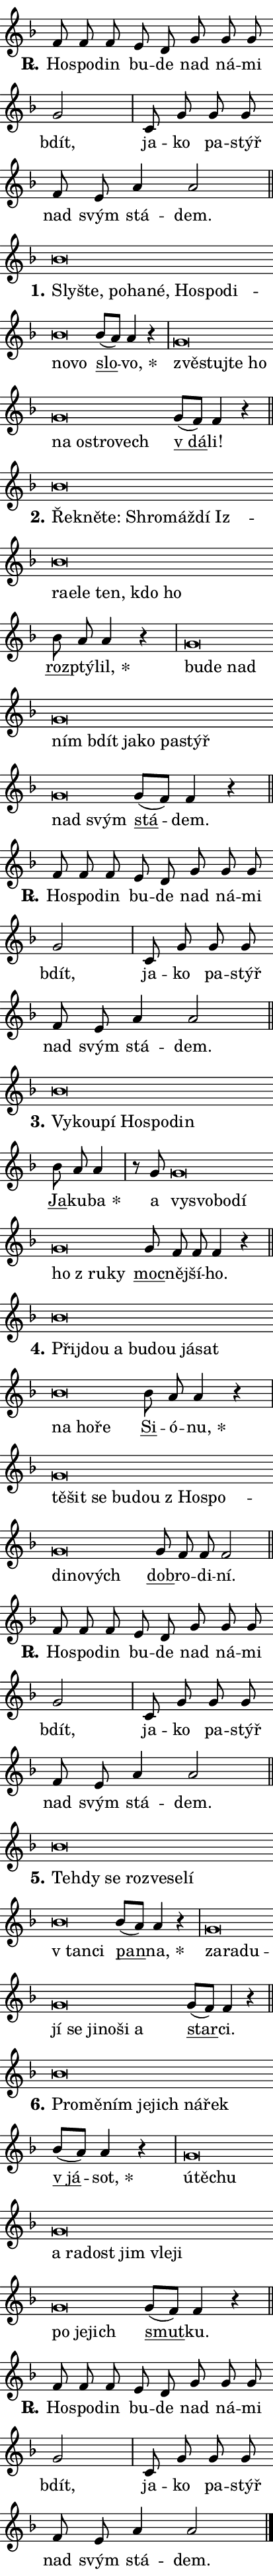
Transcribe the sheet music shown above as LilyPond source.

\version "2.24.0"
\header { tagline = "" }
\paper {
  indent = 0\cm
  top-margin = 0\cm
  right-margin = 0\cm
  bottom-margin = 0\cm
  left-margin = 0\cm
  paper-width = 7\cm
  page-breaking = #ly:one-page-breaking
  system-system-spacing.basic-distance = #11
  score-system-spacing.basic-distance = #11
  ragged-last = ##f
}


%% Author: Thomas Morley
%% https://lists.gnu.org/archive/html/lilypond-user/2020-05/msg00002.html
#(define (line-position grob)
"Returns position of @var[grob} in current system:
   @code{'start}, if at first time-step
   @code{'end}, if at last time-step
   @code{'middle} otherwise
"
  (let* ((col (ly:item-get-column grob))
         (ln (ly:grob-object col 'left-neighbor))
         (rn (ly:grob-object col 'right-neighbor))
         (col-to-check-left (if (ly:grob? ln) ln col))
         (col-to-check-right (if (ly:grob? rn) rn col))
         (break-dir-left
           (and
             (ly:grob-property col-to-check-left 'non-musical #f)
             (ly:item-break-dir col-to-check-left)))
         (break-dir-right
           (and
             (ly:grob-property col-to-check-right 'non-musical #f)
             (ly:item-break-dir col-to-check-right))))
        (cond ((eqv? 1 break-dir-left) 'start)
              ((eqv? -1 break-dir-right) 'end)
              (else 'middle))))

#(define (tranparent-at-line-position vctor)
  (lambda (grob)
  "Relying on @code{line-position} select the relevant enry from @var{vctor}.
Used to determine transparency,"
    (case (line-position grob)
      ((end) (not (vector-ref vctor 0)))
      ((middle) (not (vector-ref vctor 1)))
      ((start) (not (vector-ref vctor 2))))))

noteHeadBreakVisibility =
#(define-music-function (break-visibility)(vector?)
"Makes @code{NoteHead}s transparent relying on @var{break-visibility}"
#{
  \override NoteHead.transparent =
    #(tranparent-at-line-position break-visibility)
#})

#(define delete-ledgers-for-transparent-note-heads
  (lambda (grob)
    "Reads whether a @code{NoteHead} is transparent.
If so this @code{NoteHead} is removed from @code{'note-heads} from
@var{grob}, which is supposed to be @code{LedgerLineSpanner}.
As a result ledgers are not printed for this @code{NoteHead}"
    (let* ((nhds-array (ly:grob-object grob 'note-heads))
           (nhds-list
             (if (ly:grob-array? nhds-array)
                 (ly:grob-array->list nhds-array)
                 '()))
           ;; Relies on the transparent-property being done before
           ;; Staff.LedgerLineSpanner.after-line-breaking is executed.
           ;; This is fragile ...
           (to-keep
             (remove
               (lambda (nhd)
                 (ly:grob-property nhd 'transparent #f))
               nhds-list)))
      ;; TODO find a better method to iterate over grob-arrays, similiar
      ;; to filter/remove etc for lists
      ;; For now rebuilt from scratch
      (set! (ly:grob-object grob 'note-heads)  '())
      (for-each
        (lambda (nhd)
          (ly:pointer-group-interface::add-grob grob 'note-heads nhd))
        to-keep))))

hideNotes = {
  \noteHeadBreakVisibility #begin-of-line-visible
}
unHideNotes = {
  \noteHeadBreakVisibility #all-visible
}

% work-around for resetting accidentals
% https://lilypond.org/doc/v2.23/Documentation/notation/displaying-rhythms#unmetered-music
cadenzaMeasure = {
  \cadenzaOff
  \partial 1024 s1024
  \cadenzaOn
}

#(define-markup-command (accent layout props text) (markup?)
  "Underline accented syllable"
  (interpret-markup layout props
    #{\markup \override #'(offset . 4.3) \underline { #text }#}))

responsum = \markup \concat {
  "R" \hspace #-1.05 \path #0.1 #'((moveto 0 0.07) (lineto 0.9 0.8)) \hspace #0.05 "."
}

\layout {
    \context {
        \Staff
        \remove "Time_signature_engraver"
        \override LedgerLineSpanner.after-line-breaking = #delete-ledgers-for-transparent-note-heads
    }
    \context {
        \Voice {
            \override NoteHead.output-attributes = #'((class . "notehead"))
            \override Hairpin.height = #0.55
        }
    }
    \context {
        \Lyrics {
            \override StanzaNumber.output-attributes = #'((class . "stanzanumber"))
            \override LyricSpace.minimum-distance = #0.9
            \override LyricText.font-name = #"TeX Gyre Schola"
            \override LyricText.font-size = 1
            \override StanzaNumber.font-name = #"TeX Gyre Schola Bold"
            \override StanzaNumber.font-size = 1
        }
    }
}

% magnetic-lyrics.ily
%
%   written by
%     Jean Abou Samra <jean@abou-samra.fr>
%     Werner Lemberg <wl@gnu.org>
%
%   adapted by
%     Jiri Hon <jiri.hon@gmail.com>
%
% Version 2022-Apr-15

% https://www.mail-archive.com/lilypond-user@gnu.org/msg149350.html

#(define (Left_hyphen_pointer_engraver context)
   "Collect syllable-hyphen-syllable occurrences in lyrics and store
them in properties.  This engraver only looks to the left.  For
example, if the lyrics input is @code{foo -- bar}, it does the
following.

@itemize @bullet
@item
Set the @code{text} property of the @code{LyricHyphen} grob between
@q{foo} and @q{bar} to @code{foo}.

@item
Set the @code{left-hyphen} property of the @code{LyricText} grob with
text @q{foo} to the @code{LyricHyphen} grob between @q{foo} and
@q{bar}.
@end itemize

Use this auxiliary engraver in combination with the
@code{lyric-@/text::@/apply-@/magnetic-@/offset!} hook."
   (let ((hyphen #f)
         (text #f))
     (make-engraver
      (acknowledgers
       ((lyric-syllable-interface engraver grob source-engraver)
        (set! text grob)))
      (end-acknowledgers
       ((lyric-hyphen-interface engraver grob source-engraver)
        ;(when (not (grob::has-interface grob 'lyric-space-interface))
          (set! hyphen grob)));)
      ((stop-translation-timestep engraver)
       (when (and text hyphen)
         (ly:grob-set-object! text 'left-hyphen hyphen))
       (set! text #f)
       (set! hyphen #f)))))

#(define (lyric-text::apply-magnetic-offset! grob)
   "If the space between two syllables is less than the value in
property @code{LyricText@/.details@/.squash-threshold}, move the right
syllable to the left so that it gets concatenated with the left
syllable.

Use this function as a hook for
@code{LyricText@/.after-@/line-@/breaking} if the
@code{Left_@/hyphen_@/pointer_@/engraver} is active."
   (let ((hyphen (ly:grob-object grob 'left-hyphen #f)))
     (when hyphen
       (let ((left-text (ly:spanner-bound hyphen LEFT)))
         (when (grob::has-interface left-text 'lyric-syllable-interface)
           (let* ((common (ly:grob-common-refpoint grob left-text X))
                  (this-x-ext (ly:grob-extent grob common X))
                  (left-x-ext
                   (begin
                     ;; Trigger magnetism for left-text.
                     (ly:grob-property left-text 'after-line-breaking)
                     (ly:grob-extent left-text common X)))
                  ;; `delta` is the gap width between two syllables.
                  (delta (- (interval-start this-x-ext)
                            (interval-end left-x-ext)))
                  (details (ly:grob-property grob 'details))
                  (threshold (assoc-get 'squash-threshold details 0.2)))
             (when (< delta threshold)
               (let* (;; We have to manipulate the input text so that
                      ;; ligatures crossing syllable boundaries are not
                      ;; disabled.  For languages based on the Latin
                      ;; script this is essentially a beautification.
                      ;; However, for non-Western scripts it can be a
                      ;; necessity.
                      (lt (ly:grob-property left-text 'text))
                      (rt (ly:grob-property grob 'text))
                      (is-space (grob::has-interface hyphen 'lyric-space-interface))
                      (space (if is-space " " ""))
                      (space-markup (grob-interpret-markup grob " "))
                      (space-size (interval-length (ly:stencil-extent space-markup X)))
                      (extra-delta (if is-space space-size 0))
                      ;; Append new syllable.
                      (ltrt-space (if (and (string? lt) (string? rt))
                                (string-append lt space rt)
                                (make-concat-markup (list lt space rt))))
                      ;; Right-align `ltrt` to the right side.
                      (ltrt-space-markup (grob-interpret-markup
                               grob
                               (make-translate-markup
                                (cons (interval-length this-x-ext) 0)
                                (make-right-align-markup ltrt-space)))))
                 (begin
                   ;; Don't print `left-text`.
                   (ly:grob-set-property! left-text 'stencil #f)
                   ;; Set text and stencil (which holds all collected
                   ;; syllables so far) and shift it to the left.
                   (ly:grob-set-property! grob 'text ltrt-space)
                   (ly:grob-set-property! grob 'stencil ltrt-space-markup)
                   (ly:grob-translate-axis! grob (- (- delta extra-delta)) X))))))))))


#(define (lyric-hyphen::displace-bounds-first grob)
   ;; Make very sure this callback isn't triggered too early.
   (let ((left (ly:spanner-bound grob LEFT))
         (right (ly:spanner-bound grob RIGHT)))
     (ly:grob-property left 'after-line-breaking)
     (ly:grob-property right 'after-line-breaking)
     (ly:lyric-hyphen::print grob)))

squashThreshold = #0.4

\layout {
  \context {
    \Lyrics
    \consists #Left_hyphen_pointer_engraver
    \override LyricText.after-line-breaking =
      #lyric-text::apply-magnetic-offset!
    \override LyricHyphen.stencil = #lyric-hyphen::displace-bounds-first
    \override LyricText.details.squash-threshold = \squashThreshold
    \override LyricHyphen.minimum-distance = 0
    \override LyricHyphen.minimum-length = \squashThreshold
  }
}

squash = \override LyricText.details.squash-threshold = 9999
unSquash = \override LyricText.details.squash-threshold = \squashThreshold

left = \override LyricText.self-alignment-X = #LEFT
unLeft = \revert LyricText.self-alignment-X

starOffset = #(lambda (grob) 
                (let ((x_offset (ly:self-alignment-interface::aligned-on-x-parent grob)))
                  (if (= x_offset 0) 0 (+ x_offset 1.2))))

star = #(define-music-function (syllable)(string?)
"Append star separator at the end of a syllable"
#{
  \once \override LyricText.X-offset = #starOffset
  \lyricmode { \markup {
    #syllable
    \override #'((font-name . "TeX Gyre Schola Bold")) \hspace #0.2 \lower #0.65 \larger "*"
  } }
#})

starAccent = #(define-music-function (syllable)(string?)
"Append star separator at the end of a syllable and make accent"
#{
  \once \override LyricText.X-offset = #starOffset
  \lyricmode { \markup {
    \accent #syllable
    \override #'((font-name . "TeX Gyre Schola Bold")) \hspace #0.2 \lower #0.65 \larger "*"
  } }
#})

breath = #(define-music-function (syllable)(string?)
"Append breathing indicator at the end of a syllable"
#{
  \lyricmode { \markup { #syllable "+" } }
#})

optionalBreath = #(define-music-function (syllable)(string?)
"Append optional breathing indicator at the end of a syllable"
#{
  \lyricmode { \markup { #syllable "(+)" } }
#})


\score {
    <<
        \new Voice = "melody" { \cadenzaOn \key f \major \relative { f'8 f f e d \bar "" g g g \bar "" g2 \cadenzaMeasure \bar "|" c,8 g' \bar "" g g \bar "" f e \bar "" a4 a2 \cadenzaMeasure \bar "||" \break } }
        \new Lyrics \lyricsto "melody" { \lyricmode { \set stanza = \responsum
Ho -- spo -- din bu -- de nad ná -- mi bdít, ja -- ko pa -- stýř nad svým stá -- dem. } }
    >>
    \layout {}
}

\score {
    <<
        \new Voice = "melody" { \cadenzaOn \key f \major \relative { bes'\breve*1/16 \hideNotes \breve*1/16 \bar "" \breve*1/16 \bar "" \breve*1/16 \bar "" \breve*1/16 \bar "" \breve*1/16 \bar "" \breve*1/16 \bar "" \breve*1/16 \bar "" \breve*1/16 \breve*1/16 \bar "" \unHideNotes \bar "" bes8[( a)] a4 r \cadenzaMeasure \bar "|" g\breve*1/16 \hideNotes \breve*1/16 \bar "" \breve*1/16 \bar "" \breve*1/16 \bar "" \breve*1/16 \bar "" \breve*1/16 \bar "" \breve*1/16 \breve*1/16 \bar "" \unHideNotes \bar "" g8[( f)] f4 r \cadenzaMeasure \bar "||" \break } }
        \new Lyrics \lyricsto "melody" { \lyricmode { \set stanza = "1."
\left Sly -- \squash šte, po -- ha -- né, Ho -- spo -- di -- no -- vo \unLeft \unSquash \markup \accent slo -- \star vo, \left zvě -- \squash stuj -- te ho na o -- stro -- vech \unLeft \unSquash \markup \accent "v dá" -- li! } }
    >>
    \layout {}
}

\score {
    <<
        \new Voice = "melody" { \cadenzaOn \key f \major \relative { bes'\breve*1/16 \hideNotes \breve*1/16 \bar "" \breve*1/16 \bar "" \breve*1/16 \bar "" \breve*1/16 \bar "" \breve*1/16 \bar "" \breve*1/16 \bar "" \breve*1/16 \bar "" \breve*1/16 \bar "" \breve*1/16 \bar "" \breve*1/16 \bar "" \breve*1/16 \breve*1/16 \bar "" \unHideNotes \bar "" bes8 a a4 r \cadenzaMeasure \bar "|" g\breve*1/16 \hideNotes \breve*1/16 \bar "" \breve*1/16 \bar "" \breve*1/16 \bar "" \breve*1/16 \bar "" \breve*1/16 \bar "" \breve*1/16 \bar "" \breve*1/16 \bar "" \breve*1/16 \bar "" \breve*1/16 \breve*1/16 \bar "" \unHideNotes \bar "" g8[( f)] f4 r \cadenzaMeasure \bar "||" \break } }
        \new Lyrics \lyricsto "melody" { \lyricmode { \set stanza = "2."
\left Ře -- \squash kně -- te: Shro -- máž -- dí Iz -- ra -- e -- le ten, kdo ho \unLeft \unSquash \markup \accent roz -- ptý -- \star lil, \left bu -- \squash de nad ním bdít ja -- ko pa -- stýř nad svým \unLeft \unSquash \markup \accent stá -- dem. } }
    >>
    \layout {}
}

\score {
    <<
        \new Voice = "melody" { \cadenzaOn \key f \major \relative { f'8 f f e d \bar "" g g g \bar "" g2 \cadenzaMeasure \bar "|" c,8 g' \bar "" g g \bar "" f e \bar "" a4 a2 \cadenzaMeasure \bar "||" \break } }
        \new Lyrics \lyricsto "melody" { \lyricmode { \set stanza = \responsum
Ho -- spo -- din bu -- de nad ná -- mi bdít, ja -- ko pa -- stýř nad svým stá -- dem. } }
    >>
    \layout {}
}

\score {
    <<
        \new Voice = "melody" { \cadenzaOn \key f \major \relative { bes'\breve*1/16 \hideNotes \breve*1/16 \bar "" \breve*1/16 \bar "" \breve*1/16 \bar "" \breve*1/16 \breve*1/16 \bar "" \unHideNotes \bar "" bes8 a a4 \cadenzaMeasure \bar "|" r8 g g\breve*1/16 \hideNotes \breve*1/16 \bar "" \breve*1/16 \bar "" \breve*1/16 \bar "" \breve*1/16 \bar "" \breve*1/16 \breve*1/16 \bar "" \unHideNotes \bar "" g8 f f f4 r \cadenzaMeasure \bar "||" \break } }
        \new Lyrics \lyricsto "melody" { \lyricmode { \set stanza = "3."
\left Vy -- \squash kou -- pí Ho -- spo -- din \unLeft \unSquash \markup \accent Ja -- ku -- \star ba a \left vy -- \squash svo -- bo -- dí ho "z ru" -- ky \unLeft \unSquash \markup \accent moc -- něj -- ší -- ho. } }
    >>
    \layout {}
}

\score {
    <<
        \new Voice = "melody" { \cadenzaOn \key f \major \relative { bes'\breve*1/16 \hideNotes \breve*1/16 \bar "" \breve*1/16 \bar "" \breve*1/16 \bar "" \breve*1/16 \bar "" \breve*1/16 \bar "" \breve*1/16 \bar "" \breve*1/16 \bar "" \breve*1/16 \breve*1/16 \bar "" \unHideNotes \bar "" bes8 a a4 r \cadenzaMeasure \bar "|" g\breve*1/16 \hideNotes \breve*1/16 \bar "" \breve*1/16 \bar "" \breve*1/16 \bar "" \breve*1/16 \bar "" \breve*1/16 \bar "" \breve*1/16 \bar "" \breve*1/16 \bar "" \breve*1/16 \breve*1/16 \bar "" \unHideNotes \bar "" g8 f f f2 \cadenzaMeasure \bar "||" \break } }
        \new Lyrics \lyricsto "melody" { \lyricmode { \set stanza = "4."
\left Při -- \squash jdou a bu -- dou já -- sat na ho -- ře \unLeft \unSquash \markup \accent Si -- ó -- \star nu, \left tě -- \squash šit se bu -- dou "z Ho" -- spo -- di -- no -- vých \unLeft \unSquash \markup \accent dob -- ro -- di -- ní. } }
    >>
    \layout {}
}

\score {
    <<
        \new Voice = "melody" { \cadenzaOn \key f \major \relative { f'8 f f e d \bar "" g g g \bar "" g2 \cadenzaMeasure \bar "|" c,8 g' \bar "" g g \bar "" f e \bar "" a4 a2 \cadenzaMeasure \bar "||" \break } }
        \new Lyrics \lyricsto "melody" { \lyricmode { \set stanza = \responsum
Ho -- spo -- din bu -- de nad ná -- mi bdít, ja -- ko pa -- stýř nad svým stá -- dem. } }
    >>
    \layout {}
}

\score {
    <<
        \new Voice = "melody" { \cadenzaOn \key f \major \relative { bes'\breve*1/16 \hideNotes \breve*1/16 \bar "" \breve*1/16 \bar "" \breve*1/16 \bar "" \breve*1/16 \bar "" \breve*1/16 \bar "" \breve*1/16 \bar "" \breve*1/16 \breve*1/16 \bar "" \unHideNotes \bar "" bes8[( a)] a4 r \cadenzaMeasure \bar "|" g\breve*1/16 \hideNotes \breve*1/16 \bar "" \breve*1/16 \bar "" \breve*1/16 \bar "" \breve*1/16 \bar "" \breve*1/16 \bar "" \breve*1/16 \bar "" \breve*1/16 \breve*1/16 \bar "" \unHideNotes \bar "" g8[( f)] f4 r \cadenzaMeasure \bar "||" \break } }
        \new Lyrics \lyricsto "melody" { \lyricmode { \set stanza = "5."
\left Teh -- \squash dy se roz -- ve -- se -- lí "v tan" -- ci \unLeft \unSquash \markup \accent pan -- \star na, \left za -- \squash ra -- du -- jí se ji -- no -- ši a \unLeft \unSquash \markup \accent star -- ci. } }
    >>
    \layout {}
}

\score {
    <<
        \new Voice = "melody" { \cadenzaOn \key f \major \relative { bes'\breve*1/16 \hideNotes \breve*1/16 \bar "" \breve*1/16 \bar "" \breve*1/16 \bar "" \breve*1/16 \bar "" \breve*1/16 \breve*1/16 \bar "" \unHideNotes \bar "" bes8[( a)] a4 r \cadenzaMeasure \bar "|" g\breve*1/16 \hideNotes \breve*1/16 \bar "" \breve*1/16 \bar "" \breve*1/16 \bar "" \breve*1/16 \bar "" \breve*1/16 \bar "" \breve*1/16 \bar "" \breve*1/16 \bar "" \breve*1/16 \bar "" \breve*1/16 \bar "" \breve*1/16 \breve*1/16 \bar "" \unHideNotes \bar "" g8[( f)] f4 r \cadenzaMeasure \bar "||" \break } }
        \new Lyrics \lyricsto "melody" { \lyricmode { \set stanza = "6."
\left Pro -- \squash mě -- ním je -- jich ná -- řek \unLeft \unSquash \markup \accent "v já" -- \star sot, \left ú -- \squash tě -- chu a ra -- dost jim vle -- ji po je -- jich \unLeft \unSquash \markup \accent smut -- ku. } }
    >>
    \layout {}
}

\score {
    <<
        \new Voice = "melody" { \cadenzaOn \key f \major \relative { f'8 f f e d \bar "" g g g \bar "" g2 \cadenzaMeasure \bar "|" c,8 g' \bar "" g g \bar "" f e \bar "" a4 a2 \cadenzaMeasure \bar "||" \break } \bar "|." }
        \new Lyrics \lyricsto "melody" { \lyricmode { \set stanza = \responsum
Ho -- spo -- din bu -- de nad ná -- mi bdít, ja -- ko pa -- stýř nad svým stá -- dem. } }
    >>
    \layout {}
}
